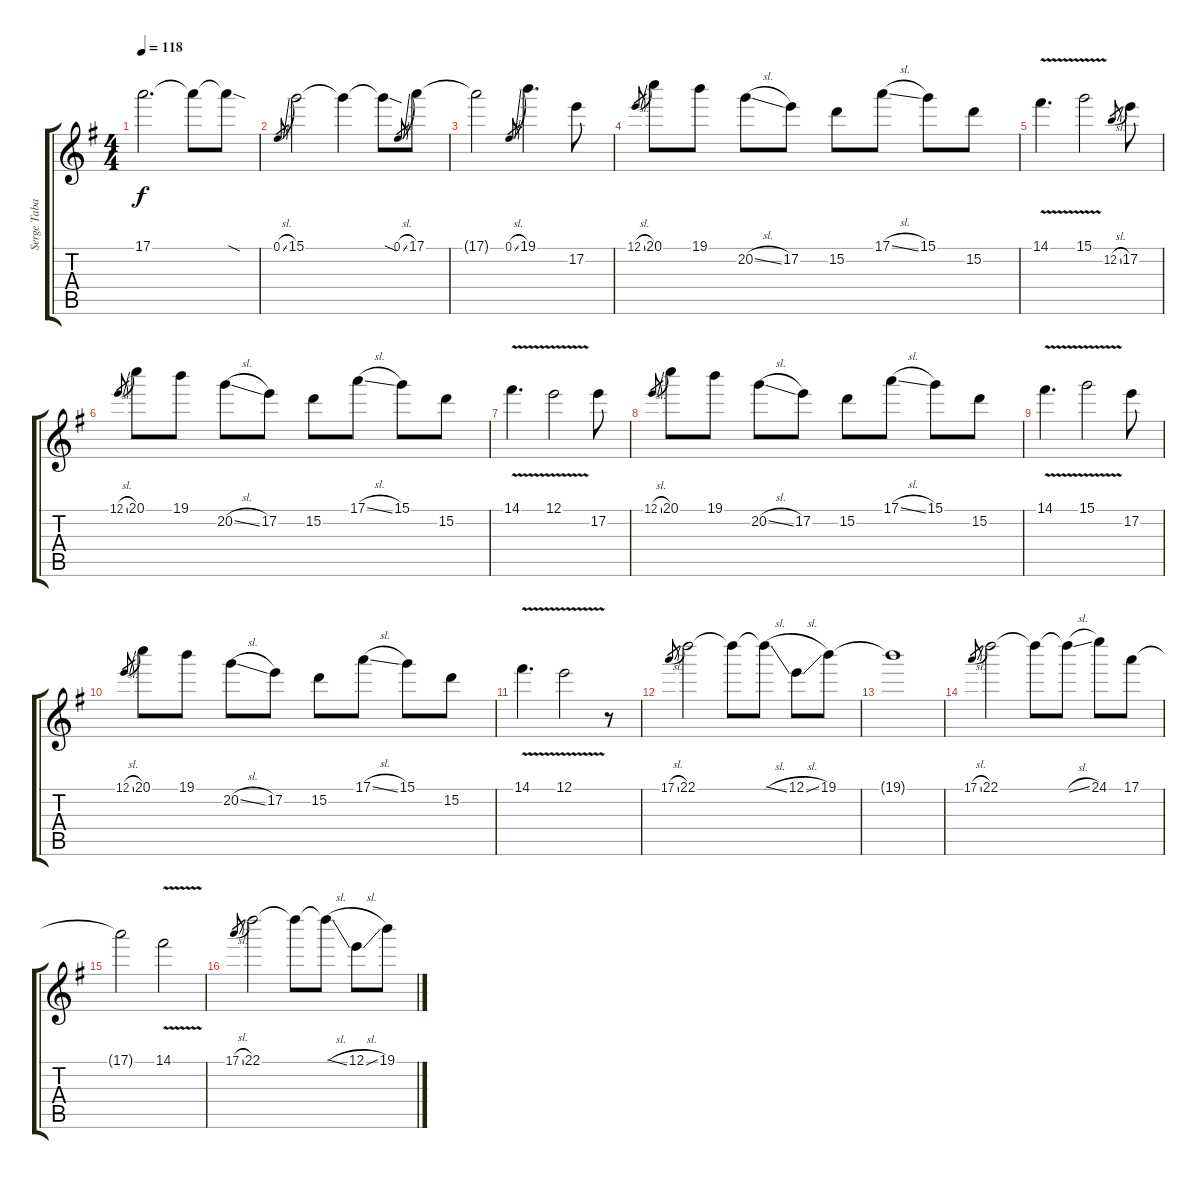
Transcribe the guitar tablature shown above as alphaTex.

\track ("Serge Tabachnikov " "Serge Taba") {instrument distortionguitar}
\staff {score tabs}
\tuning (E4 B3 G3 D3 A2 E2) {hide}
\ts (4 4)
\tempo 118
\clef g2
\ks eminor
17.1{t}.2{d dy f} 17.1{t}.8 17.1{sod t}.8 |
0.1{sl}.8{gr} 15.1.2 15.1{t}.4 15.1{sod t}.8 0.1{sl}.8{gr} 17.1.8 |
17.1{t}.2 0.1{sl}.8{gr} 19.1.4{d} 17.2.8 |
12.1{sl}.8{gr} 20.1.8 19.1.8 20.2{sl}.8 17.2.8 15.2.8 17.1{sl}.8 15.1.8 15.2.8 |
14.1{v}.4{d} 15.1{v}.2 12.2{sl}.8{gr} 17.2.8 |
12.1{sl}.8{gr} 20.1.8 19.1.8 20.2{sl}.8 17.2.8 15.2.8 17.1{sl}.8 15.1.8 15.2.8 |
14.1{v}.4{d} 12.1{v}.2 17.2.8 |
12.1{sl}.8{gr} 20.1.8 19.1.8 20.2{sl}.8 17.2.8 15.2.8 17.1{sl}.8 15.1.8 15.2.8 |
14.1{v}.4{d} 15.1{v}.2 17.2.8 |
12.1{sl}.8{gr} 20.1.8 19.1.8 20.2{sl}.8 17.2.8 15.2.8 17.1{sl}.8 15.1.8 15.2.8 |
14.1{v}.4{d} 12.1{v}.2 r.8 |
17.1{sl}.8{gr} 22.1.2 22.1{t}.8 22.1{sl t}.8 12.1{sl}.8 19.1.8 |
19.1{t}.1 |
17.1{sl}.8{gr} 22.1.2 22.1{t}.8 22.1{sl t}.8 24.1.8 17.1.8 |
17.1{t}.2 14.1{v}.2 |
17.1{sl}.8{gr} 22.1.2 22.1{t}.8 22.1{sl t}.8 12.1{sl}.8 19.1.8
